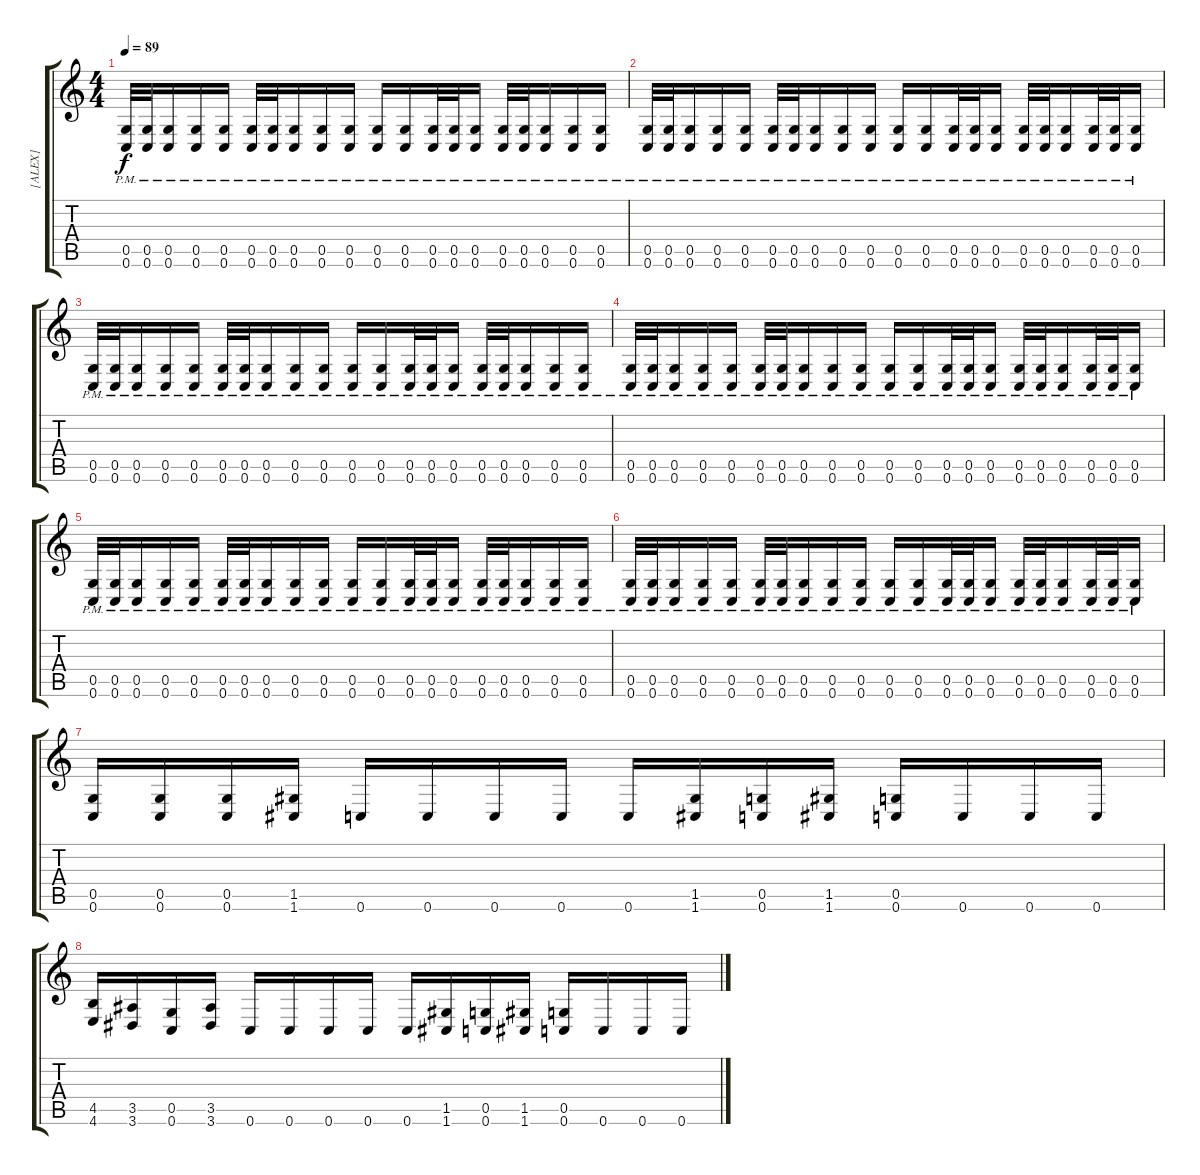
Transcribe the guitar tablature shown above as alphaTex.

\track ("[ALEX]" "[ALEX]") {instrument distortionguitar}
\staff {score tabs}
\tuning (D4 A3 F3 C3 G2 C2) {hide}
\ts (4 4)
\tempo 89
\clef g2
\ks c
(0.5{pm} 0.6).32{dy f} (0.5{pm} 0.6).32 (0.5{pm} 0.6).16 (0.5{pm} 0.6).16 (0.5{pm} 0.6).16 (0.5{pm} 0.6).32 (0.5{pm} 0.6).32 (0.5{pm} 0.6).16 (0.5{pm} 0.6).16 (0.5{pm} 0.6).16 (0.5{pm} 0.6).16 (0.5{pm} 0.6).16 (0.5{pm} 0.6).32 (0.5{pm} 0.6).32 (0.5{pm} 0.6).16 (0.5{pm} 0.6).32 (0.5{pm} 0.6).32 (0.5{pm} 0.6).16 (0.5{pm} 0.6).16 (0.5{pm} 0.6).16 |
(0.5{pm} 0.6).32 (0.5{pm} 0.6).32 (0.5{pm} 0.6).16 (0.5{pm} 0.6).16 (0.5{pm} 0.6).16 (0.5{pm} 0.6).32 (0.5{pm} 0.6).32 (0.5{pm} 0.6).16 (0.5{pm} 0.6).16 (0.5{pm} 0.6).16 (0.5{pm} 0.6).16 (0.5{pm} 0.6).16 (0.5{pm} 0.6).32 (0.5{pm} 0.6).32 (0.5{pm} 0.6).16 (0.5{pm} 0.6).32 (0.5{pm} 0.6).32 (0.5{pm} 0.6).16 (0.5{pm} 0.6).32 (0.5{pm} 0.6).32 (0.5{pm} 0.6).16 |
(0.5{pm} 0.6).32 (0.5{pm} 0.6).32 (0.5{pm} 0.6).16 (0.5{pm} 0.6).16 (0.5{pm} 0.6).16 (0.5{pm} 0.6).32 (0.5{pm} 0.6).32 (0.5{pm} 0.6).16 (0.5{pm} 0.6).16 (0.5{pm} 0.6).16 (0.5{pm} 0.6).16 (0.5{pm} 0.6).16 (0.5{pm} 0.6).32 (0.5{pm} 0.6).32 (0.5{pm} 0.6).16 (0.5{pm} 0.6).32 (0.5{pm} 0.6).32 (0.5{pm} 0.6).16 (0.5{pm} 0.6).16 (0.5{pm} 0.6).16 |
(0.5{pm} 0.6).32 (0.5{pm} 0.6).32 (0.5{pm} 0.6).16 (0.5{pm} 0.6).16 (0.5{pm} 0.6).16 (0.5{pm} 0.6).32 (0.5{pm} 0.6).32 (0.5{pm} 0.6).16 (0.5{pm} 0.6).16 (0.5{pm} 0.6).16 (0.5{pm} 0.6).16 (0.5{pm} 0.6).16 (0.5{pm} 0.6).32 (0.5{pm} 0.6).32 (0.5{pm} 0.6).16 (0.5{pm} 0.6).32 (0.5{pm} 0.6).32 (0.5{pm} 0.6).16 (0.5{pm} 0.6).32 (0.5{pm} 0.6).32 (0.5{pm} 0.6).16 |
(0.5{pm} 0.6).32 (0.5{pm} 0.6).32 (0.5{pm} 0.6).16 (0.5{pm} 0.6).16 (0.5{pm} 0.6).16 (0.5{pm} 0.6).32 (0.5{pm} 0.6).32 (0.5{pm} 0.6).16 (0.5{pm} 0.6).16 (0.5{pm} 0.6).16 (0.5{pm} 0.6).16 (0.5{pm} 0.6).16 (0.5{pm} 0.6).32 (0.5{pm} 0.6).32 (0.5{pm} 0.6).16 (0.5{pm} 0.6).32 (0.5{pm} 0.6).32 (0.5{pm} 0.6).16 (0.5{pm} 0.6).16 (0.5{pm} 0.6).16 |
(0.5{pm} 0.6).32 (0.5{pm} 0.6).32 (0.5{pm} 0.6).16 (0.5{pm} 0.6).16 (0.5{pm} 0.6).16 (0.5{pm} 0.6).32 (0.5{pm} 0.6).32 (0.5{pm} 0.6).16 (0.5{pm} 0.6).16 (0.5{pm} 0.6).16 (0.5{pm} 0.6).16 (0.5{pm} 0.6).16 (0.5{pm} 0.6).32 (0.5{pm} 0.6).32 (0.5{pm} 0.6).16 (0.5{pm} 0.6).32 (0.5{pm} 0.6).32 (0.5{pm} 0.6).16 (0.5{pm} 0.6).32 (0.5{pm} 0.6).32 (0.5{pm} 0.6).16 |
(0.5 0.6).16 (0.5 0.6).16 (0.5 0.6).16 (1.5 1.6).16 0.6.16 0.6.16 0.6.16 0.6.16 0.6.16 (1.5 1.6).16 (0.5 0.6).16 (1.5 1.6).16 (0.5 0.6).16 0.6.16 0.6.16 0.6.16 |
(4.5 4.6).16 (3.5 3.6).16 (0.5 0.6).16 (3.5 3.6).16 0.6.16 0.6.16 0.6.16 0.6.16 0.6.16 (1.5 1.6).16 (0.5 0.6).16 (1.5 1.6).16 (0.5 0.6).16 0.6.16 0.6.16 0.6.16
